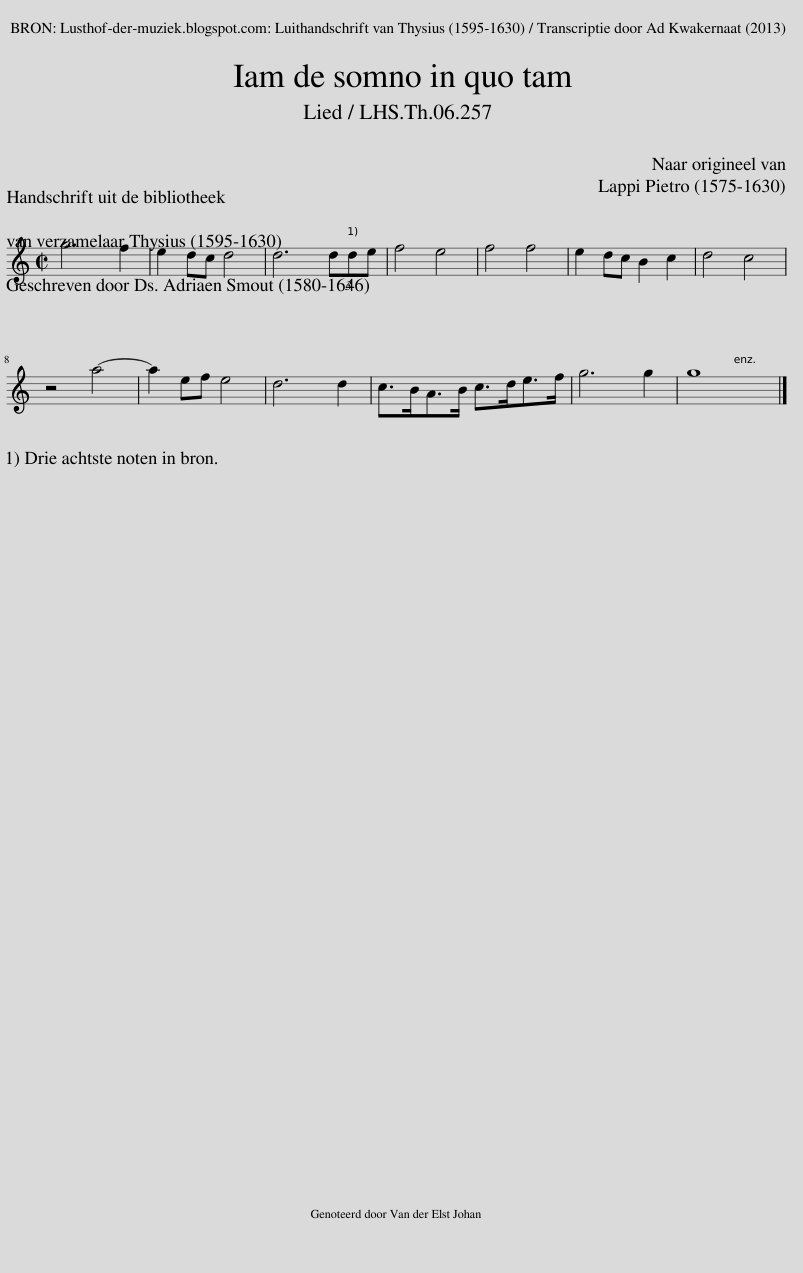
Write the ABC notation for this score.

X:1
L:1/8
M:2/2
I:linebreak $
K:C
U:s=!stemless!
V:1 treble
V:1
 g6 f2 | e2 dc d4 | d6 (3dde | f4 e4 | f4 f4 | %5
 e2 dc B2 c2 | d4 c4 |$ z4 a4- | a2 ef e4 | d6 d2 | %10
 c>BA>B c>de>f | g6 g2 | sg8 |] %13
